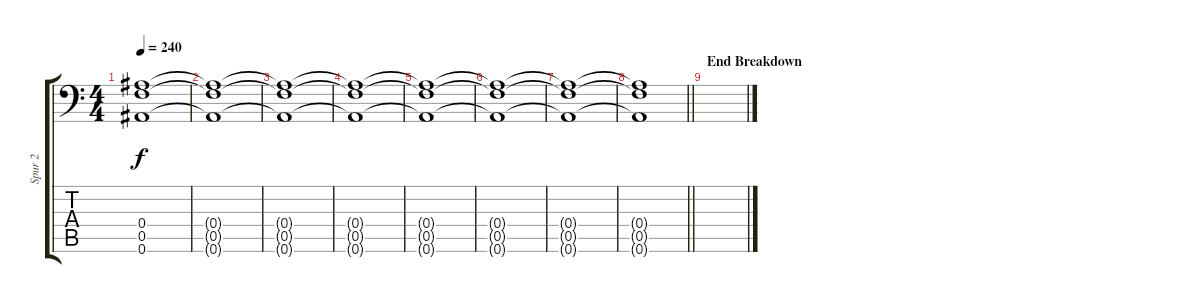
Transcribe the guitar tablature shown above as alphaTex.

\track ("Spur 2" "Spur 2") {instrument overdrivenguitar}
\staff {score tabs}
\tuning (C4 G3 Eb3 Bb2 F2 Bb1) {hide}
\ts (4 4)
\tempo 240
\clef f4
\ks c
(0.4{t} 0.5{t} 0.6{t}).1{dy f} |
(0.4{t} 0.5{t} 0.6{t}).1 |
(0.4{t} 0.5{t} 0.6{t}).1 |
(0.4{t} 0.5{t} 0.6{t}).1 |
(0.4{t} 0.5{t} 0.6{t}).1 |
(0.4{t} 0.5{t} 0.6{t}).1 |
(0.4{t} 0.5{t} 0.6{t}).1 |
\barLineRight lightlight
(0.4{t} 0.5{t} 0.6{t}).1 |
\section ("" "End Breakdown")
